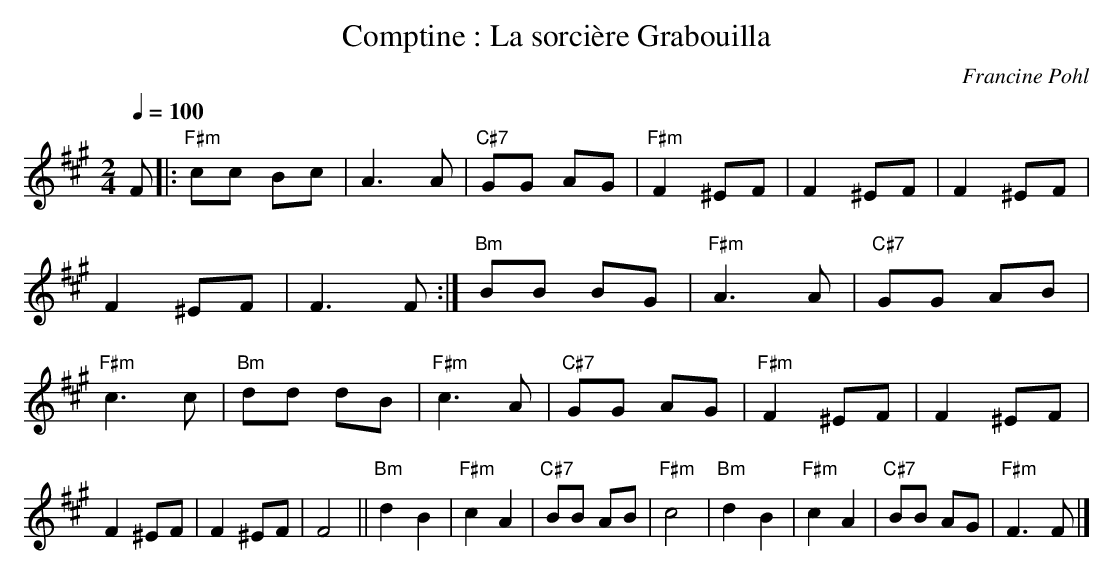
X:1
T:Comptine : La sorcière Grabouilla
C:Francine Pohl
Q:1/4=100
M:2/4
L:1/8
K:F#m
F |: "F#m"cc Bc | A3 A | "C#7" GG AG |\
"F#m"F2 ^EF | F2 ^EF | F2 ^EF | F2 ^EF |\
F3 F :| "Bm" BB BG | "F#m" A3 A | "C#7" GG AB |\
"F#m"c3 c | "Bm"dd dB | "F#m"c3 A | "C#7" GG AG |\
"F#m"F2 ^EF | F2 ^EF | F2 ^EF | F2 ^EF | F4 ||\
"Bm"d2 B2 | "F#m"c2 A2 | "C#7"BB AB |\
"F#m"c4 | "Bm"d2 B2 | "F#m"c2 A2 | "C#7"BB AG | "F#m"F3 F |]


"F#m"cc Bc | A3 A | "C#7"GG AG |
"F#m"F2 ^EF | F2 ^EF | F2 ^EF | F2 ^EF |
F3 F :| "Bm"BB BG | "F#m"A3 A | "C#7"BB AB |
"F#m"c3 c | "Bm"dd dB | "F#m"c3 A | "C#7"GG AG |
"F#m"F2 ^EF | F2 ^EF | F2 ^EF | F2 ^EF |
F4 |: "Bm"d2 B2 | "F#m"c2 A2 | "C#7"BB AB |
"F#m"c4 | "Bm"d2 B2 | "F#m"c2 A2 | "C#7"BB AG |1 "F#m"F4 :|2 "F#m"F4- | F4- | F2]
